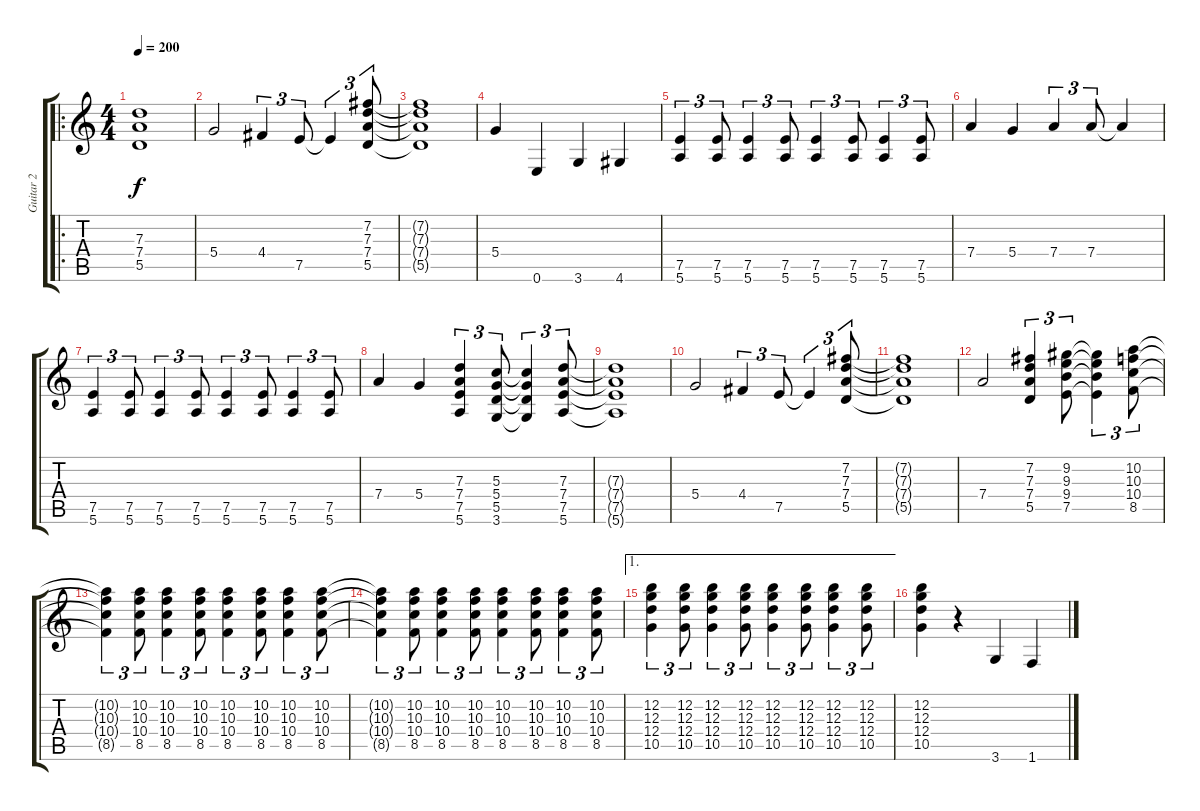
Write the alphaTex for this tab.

\track ("Guitar 2" "Guitar 2") {instrument distortionguitar}
\staff {score tabs}
\tuning (E4 B3 G3 D3 A2 E2) {hide}
\ro
\ts (4 4)
\tempo 200
\clef g2
\ks c
(7.3{t} 7.4{t} 5.5{t}).1{dy f} |
5.4.2 4.4.4{tu (3 2)} 7.5.8{tu (3 2)} 7.5{t}.4{tu (3 2)} (7.2 7.3 7.4 5.5).8{tu (3 2)} |
(7.2{t} 7.3{t} 7.4{t} 5.5{t}).1 |
5.4.4 0.6.4 3.6.4 4.6.4 |
(7.5 5.6).4{tu (3 2)} (7.5 5.6).8{tu (3 2)} (7.5 5.6).4{tu (3 2)} (7.5 5.6).8{tu (3 2)} (7.5 5.6).4{tu (3 2)} (7.5 5.6).8{tu (3 2)} (7.5 5.6).4{tu (3 2)} (7.5 5.6).8{tu (3 2)} |
7.4.4 5.4.4 7.4.4{tu (3 2)} 7.4.8{tu (3 2)} 7.4{t}.4 |
(7.5 5.6).4{tu (3 2)} (7.5 5.6).8{tu (3 2)} (7.5 5.6).4{tu (3 2)} (7.5 5.6).8{tu (3 2)} (7.5 5.6).4{tu (3 2)} (7.5 5.6).8{tu (3 2)} (7.5 5.6).4{tu (3 2)} (7.5 5.6).8{tu (3 2)} |
7.4.4 5.4.4 (7.3 7.4 7.5 5.6).4{tu (3 2)} (5.3 5.4 5.5 3.6).8{tu (3 2)} (5.3{t} 5.4{t} 5.5{t} 3.6{t}).4{tu (3 2)} (7.3 7.4 7.5 5.6).8{tu (3 2)} |
(7.3{t} 7.4{t} 7.5{t} 5.6{t}).1 |
5.4.2 4.4.4{tu (3 2)} 7.5.8{tu (3 2)} 7.5{t}.4{tu (3 2)} (7.2 7.3 7.4 5.5).8{tu (3 2)} |
(7.2{t} 7.3{t} 7.4{t} 5.5{t}).1 |
7.4.2 (7.2 7.3 7.4 5.5).4{tu (3 2)} (9.2 9.3 9.4 7.5).8{tu (3 2)} (9.2{t} 9.3{t} 9.4{t} 7.5{t}).4{tu (3 2)} (10.2 10.3 10.4 8.5).8{tu (3 2)} |
(10.2{t} 10.3{t} 10.4{t} 8.5{t}).4{tu (3 2)} (10.2 10.3 10.4 8.5).8{tu (3 2)} (10.2 10.3 10.4 8.5).4{tu (3 2)} (10.2 10.3 10.4 8.5).8{tu (3 2)} (10.2 10.3 10.4 8.5).4{tu (3 2)} (10.2 10.3 10.4 8.5).8{tu (3 2)} (10.2 10.3 10.4 8.5).4{tu (3 2)} (10.2 10.3 10.4 8.5).8{tu (3 2)} |
(10.2{t} 10.3{t} 10.4{t} 8.5{t}).4{tu (3 2)} (10.2 10.3 10.4 8.5).8{tu (3 2)} (10.2 10.3 10.4 8.5).4{tu (3 2)} (10.2 10.3 10.4 8.5).8{tu (3 2)} (10.2 10.3 10.4 8.5).4{tu (3 2)} (10.2 10.3 10.4 8.5).8{tu (3 2)} (10.2 10.3 10.4 8.5).4{tu (3 2)} (10.2 10.3 10.4 8.5).8{tu (3 2)} |
\ae 1
(12.2 12.3 12.4 10.5).4{tu (3 2)} (12.2 12.3 12.4 10.5).8{tu (3 2)} (12.2 12.3 12.4 10.5).4{tu (3 2)} (12.2 12.3 12.4 10.5).8{tu (3 2)} (12.2 12.3 12.4 10.5).4{tu (3 2)} (12.2 12.3 12.4 10.5).8{tu (3 2)} (12.2 12.3 12.4 10.5).4{tu (3 2)} (12.2 12.3 12.4 10.5).8{tu (3 2)} |
(12.2 12.3 12.4 10.5).4 r.4 3.6.4 1.6.4
